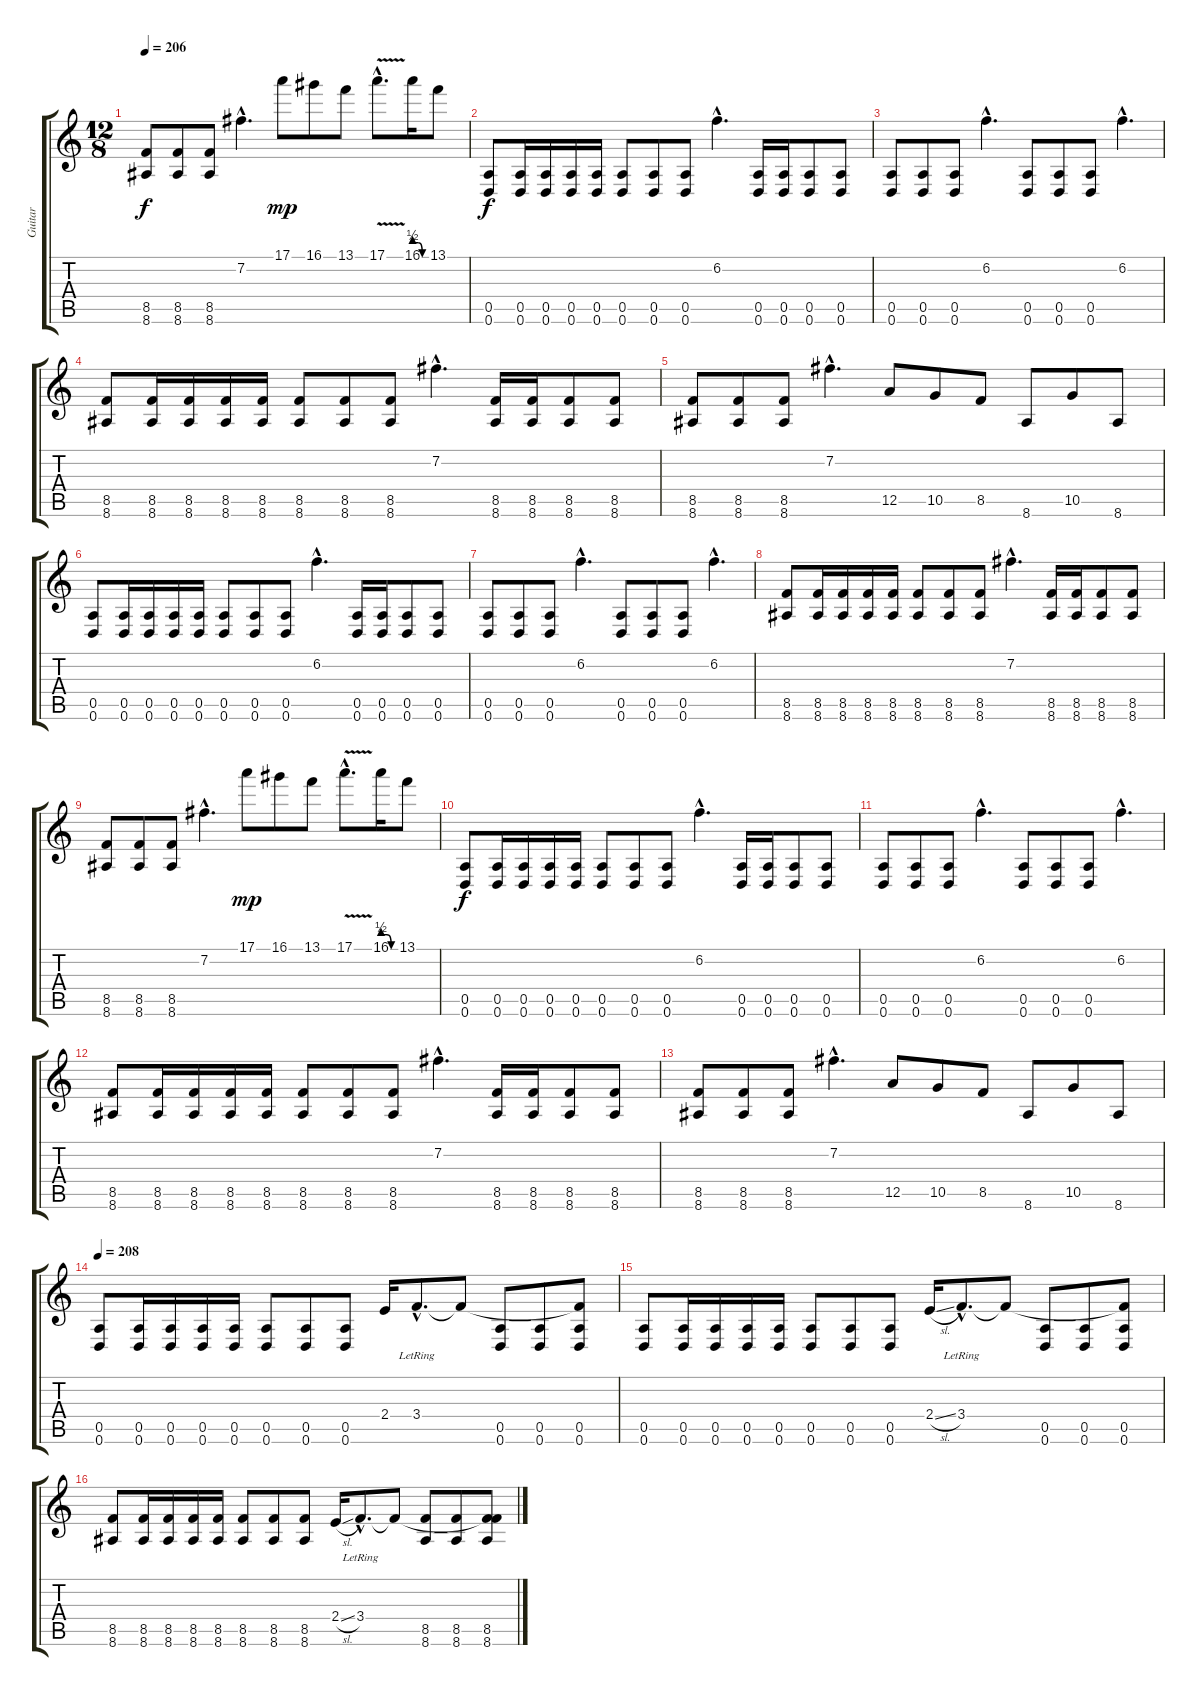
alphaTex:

\track ("Guitar" "Guitar") {instrument overdrivenguitar}
\staff {score tabs}
\tuning (E4 B3 G3 D3 A2 D2) {hide}
\ts (12 8)
\tempo 206
\clef g2
\ks c
(8.5 8.6).8{dy f} (8.5 8.6).8 (8.5 8.6).8 7.2{hac}.4{d} 17.1.8{dy mp} 16.1.8 13.1.8 17.1{v hac}.8{d} 16.1{be (custom 0 2 20 2 40 0 60 0)}.16 13.1.8 |
(0.5 0.6).8{dy f} (0.5 0.6).16 (0.5 0.6).16 (0.5 0.6).16 (0.5 0.6).16 (0.5 0.6).8 (0.5 0.6).8 (0.5 0.6).8 6.2{hac}.4{d} (0.5 0.6).16 (0.5 0.6).16 (0.5 0.6).8 (0.5 0.6).8 |
(0.5 0.6).8 (0.5 0.6).8 (0.5 0.6).8 6.2{hac}.4{d} (0.5 0.6).8 (0.5 0.6).8 (0.5 0.6).8 6.2{hac}.4{d} |
(8.5 8.6).8 (8.5 8.6).16 (8.5 8.6).16 (8.5 8.6).16 (8.5 8.6).16 (8.5 8.6).8 (8.5 8.6).8 (8.5 8.6).8 7.2{hac}.4{d} (8.5 8.6).16 (8.5 8.6).16 (8.5 8.6).8 (8.5 8.6).8 |
(8.5 8.6).8 (8.5 8.6).8 (8.5 8.6).8 7.2{hac}.4{d} 12.5.8 10.5.8 8.5.8 8.6.8 10.5.8 8.6.8 |
(0.5 0.6).8 (0.5 0.6).16 (0.5 0.6).16 (0.5 0.6).16 (0.5 0.6).16 (0.5 0.6).8 (0.5 0.6).8 (0.5 0.6).8 6.2{hac}.4{d} (0.5 0.6).16 (0.5 0.6).16 (0.5 0.6).8 (0.5 0.6).8 |
(0.5 0.6).8 (0.5 0.6).8 (0.5 0.6).8 6.2{hac}.4{d} (0.5 0.6).8 (0.5 0.6).8 (0.5 0.6).8 6.2{hac}.4{d} |
(8.5 8.6).8 (8.5 8.6).16 (8.5 8.6).16 (8.5 8.6).16 (8.5 8.6).16 (8.5 8.6).8 (8.5 8.6).8 (8.5 8.6).8 7.2{hac}.4{d} (8.5 8.6).16 (8.5 8.6).16 (8.5 8.6).8 (8.5 8.6).8 |
(8.5 8.6).8 (8.5 8.6).8 (8.5 8.6).8 7.2{hac}.4{d} 17.1.8{dy mp} 16.1.8 13.1.8 17.1{v hac}.8{d} 16.1{be (custom 0 2 20 2 40 0 60 0)}.16 13.1.8 |
(0.5 0.6).8{dy f} (0.5 0.6).16 (0.5 0.6).16 (0.5 0.6).16 (0.5 0.6).16 (0.5 0.6).8 (0.5 0.6).8 (0.5 0.6).8 6.2{hac}.4{d} (0.5 0.6).16 (0.5 0.6).16 (0.5 0.6).8 (0.5 0.6).8 |
(0.5 0.6).8 (0.5 0.6).8 (0.5 0.6).8 6.2{hac}.4{d} (0.5 0.6).8 (0.5 0.6).8 (0.5 0.6).8 6.2{hac}.4{d} |
(8.5 8.6).8 (8.5 8.6).16 (8.5 8.6).16 (8.5 8.6).16 (8.5 8.6).16 (8.5 8.6).8 (8.5 8.6).8 (8.5 8.6).8 7.2{hac}.4{d} (8.5 8.6).16 (8.5 8.6).16 (8.5 8.6).8 (8.5 8.6).8 |
(8.5 8.6).8 (8.5 8.6).8 (8.5 8.6).8 7.2{hac}.4{d} 12.5.8 10.5.8 8.5.8 8.6.8 10.5.8 8.6.8 |
\tempo 208
(0.5 0.6).8 (0.5 0.6).16 (0.5 0.6).16 (0.5 0.6).16 (0.5 0.6).16 (0.5 0.6).8 (0.5 0.6).8 (0.5 0.6).8 2.4.16 3.4{hac lr}.8{d} 3.4{t}.8 (0.5 0.6).8 (0.5 0.6).8 (3.4{t} 0.5 0.6).8 |
(0.5 0.6).8 (0.5 0.6).16 (0.5 0.6).16 (0.5 0.6).16 (0.5 0.6).16 (0.5 0.6).8 (0.5 0.6).8 (0.5 0.6).8 2.4{sl}.16 3.4{hac lr}.8{d} 3.4{t}.8 (0.5 0.6).8 (0.5 0.6).8 (3.4{t} 0.5 0.6).8 |
(8.5 8.6).8 (8.5 8.6).16 (8.5 8.6).16 (8.5 8.6).16 (8.5 8.6).16 (8.5 8.6).8 (8.5 8.6).8 (8.5 8.6).8 2.4{sl}.16 3.4{hac lr}.8{d} 3.4{t}.8 (8.5 8.6).8 (8.5 8.6).8 (3.4{t} 8.5 8.6).8
